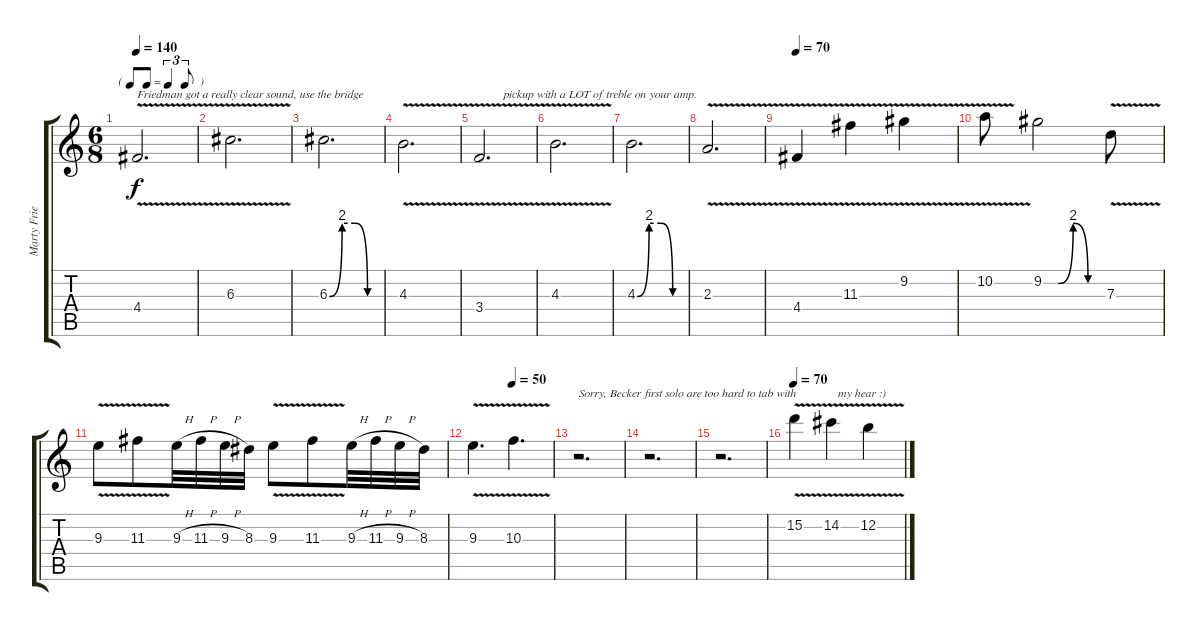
\track ("Marty Friedman" "Marty Frie") {instrument distortionguitar}
\staff {score tabs}
\tuning (E4 B3 G3 D3 A2 E2) {hide}
\ts (6 8)
\tf triplet8th
\tempo 140
\clef g2
\ks c
4.4{v}.2{d txt "Friedman got a really clear sound, use the bridge" dy f instrument distortionguitar} |
6.3{v}.2{d} |
6.3{be (custom 0 0 15 8 30 8 45 0 60 0)}.2{d} |
4.3{v}.2{d} |
3.4{v}.2{d txt "        pickup with a LOT of treble on your amp."} |
4.3{v}.2{d} |
4.3{be (custom 0 0 15 8 30 8 45 0 60 0)}.2{d} |
2.3{v}.2{d} |
\tempo 70
4.4{v}.4 11.3{v}.4 9.2{v}.4 |
10.2{v}.8 9.2{be (custom 0 0 15 0 30 8 45 0 60 0)}.2 7.3{v}.8 |
9.3{v}.8 11.3{v}.8 9.3{h}.32 11.3{h}.32 9.3{h}.32 8.3.32 9.3{v}.8 11.3{v}.8 9.3{h}.32 11.3{h}.32 9.3{h}.32 8.3.32 |
\tempo (50 0.5)
9.3{v}.4{d} 10.3{v}.4{d} |
r.2{d txt "Sorry, Becker first solo are too hard to tab with "} |
r.2{d} |
r.2{d txt "                                       my hear :) "} |
\tempo 70
15.2{v}.4 14.2{v}.4 12.2{v}.4
